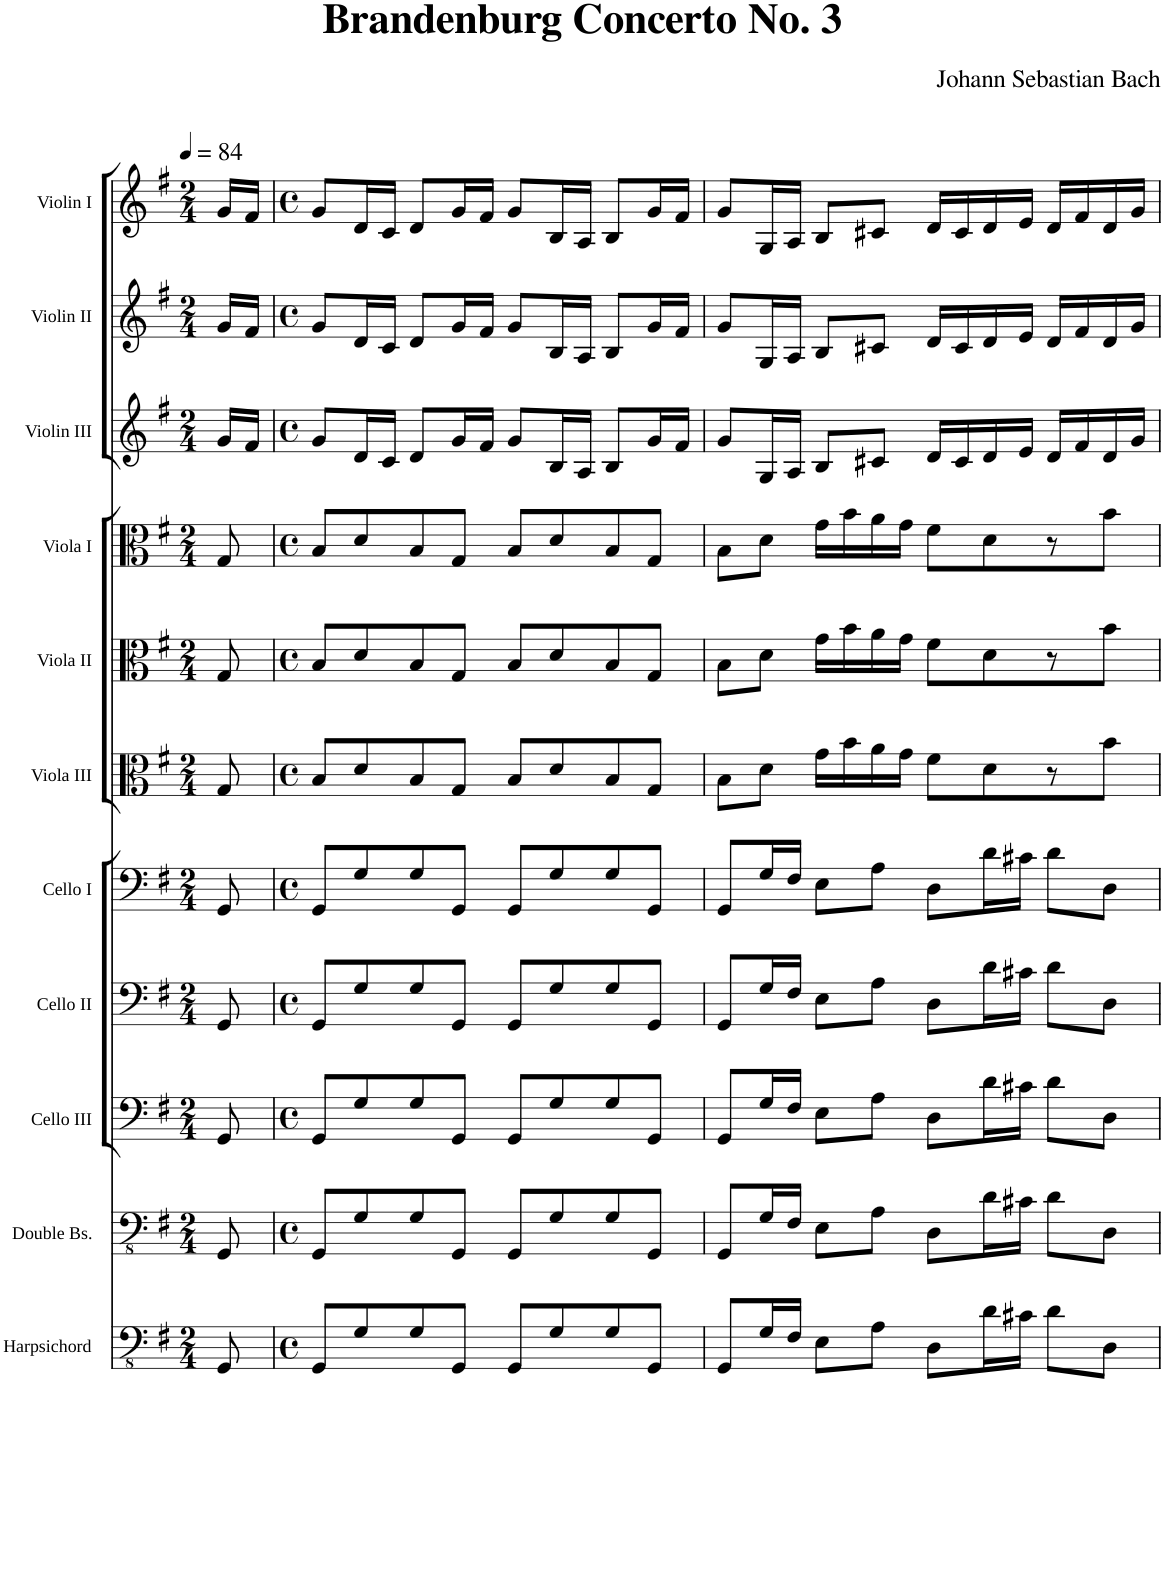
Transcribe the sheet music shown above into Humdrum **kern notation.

**kern	**kern	**kern	**kern	**kern	**kern	**kern	**kern	**kern	**kern	**kern
*part11	*part10	*part9	*part8	*part7	*part6	*part5	*part4	*part3	*part2	*part1
*staff11	*staff10	*staff9	*staff8	*staff7	*staff6	*staff5	*staff4	*staff3	*staff2	*staff1
*I"Harpsichord	*I"Double Bs.	*I"Cello III	*I"Cello II	*I"Cello I	*I"Viola III	*I"Viola II	*I"Viola I	*I"Violin III	*I"Violin II	*I"Violin I
*I'Hch.	*I'D. B.	*	*	*	*I'Vla. 3	*I'Vla. 2	*I'Vla. 1	*I'Vln. 3	*I'Vln. 2	*I'Vln. 1
*clefFv4	*clefFv4	*clefF4	*clefF4	*clefF4	*clefC3	*clefC3	*clefC3	*clefG2	*clefG2	*clefG2
*	*Trd7c12	*	*	*	*	*	*	*	*	*
*k[f#]	*k[f#]	*k[f#]	*k[f#]	*k[f#]	*k[f#]	*k[f#]	*k[f#]	*k[f#]	*k[f#]	*k[f#]
*G:	*G:	*G:	*G:	*G:	*G:	*G:	*G:	*G:	*G:	*G:
*M2/4	*M2/4	*M2/4	*M2/4	*M2/4	*M2/4	*M2/4	*M2/4	*M2/4	*M2/4	*M2/4
*MM84	*MM84	*MM84	*MM84	*MM84	*MM84	*MM84	*MM84	*MM84	*MM84	*MM84
=1	=1	=1	=1	=1	=1	=1	=1	=1	=1	=1
8GGG/	8GGG/	8GG/	8GG/	8GG/	8G/	8G/	8G/	16g/LL	16g/LL	16g/LL
.	.	.	.	.	.	.	.	16f#/JJ	16f#/JJ	16f#/JJ
=2	=2	=2	=2	=2	=2	=2	=2	=2	=2	=2
*M4/4	*M4/4	*M4/4	*M4/4	*M4/4	*M4/4	*M4/4	*M4/4	*M4/4	*M4/4	*M4/4
*met(c)	*met(c)	*met(c)	*met(c)	*met(c)	*met(c)	*met(c)	*met(c)	*met(c)	*met(c)	*met(c)
8GGG/L	8GGG/L	8GG/L	8GG/L	8GG/L	8B/L	8B/L	8B/L	8g/L	8g/L	8g/L
8GG/	8GG/	8G/	8G/	8G/	8d/	8d/	8d/	16d/L	16d/L	16d/L
.	.	.	.	.	.	.	.	16c/JJ	16c/JJ	16c/JJ
8GG/	8GG/	8G/	8G/	8G/	8B/	8B/	8B/	8d/L	8d/L	8d/L
8GGG/J	8GGG/J	8GG/J	8GG/J	8GG/J	8G/J	8G/J	8G/J	16g/L	16g/L	16g/L
.	.	.	.	.	.	.	.	16f#/JJ	16f#/JJ	16f#/JJ
8GGG/L	8GGG/L	8GG/L	8GG/L	8GG/L	8B/L	8B/L	8B/L	8g/L	8g/L	8g/L
8GG/	8GG/	8G/	8G/	8G/	8d/	8d/	8d/	16B/L	16B/L	16B/L
.	.	.	.	.	.	.	.	16A/JJ	16A/JJ	16A/JJ
8GG/	8GG/	8G/	8G/	8G/	8B/	8B/	8B/	8B/L	8B/L	8B/L
8GGG/J	8GGG/J	8GG/J	8GG/J	8GG/J	8G/J	8G/J	8G/J	16g/L	16g/L	16g/L
.	.	.	.	.	.	.	.	16f#/JJ	16f#/JJ	16f#/JJ
=3	=3	=3	=3	=3	=3	=3	=3	=3	=3	=3
8GGG/L	8GGG/L	8GG/L	8GG/L	8GG/L	8B\L	8B\L	8B\L	8g/L	8g/L	8g/L
16GG/L	16GG/L	16G/L	16G/L	16G/L	8d\J	8d\J	8d\J	16G/L	16G/L	16G/L
16FF#/JJ	16FF#/JJ	16F#/JJ	16F#/JJ	16F#/JJ	.	.	.	16A/JJ	16A/JJ	16A/JJ
8EE\L	8EE\L	8E\L	8E\L	8E\L	16g\LL	16g\LL	16g\LL	8B/L	8B/L	8B/L
.	.	.	.	.	16b\	16b\	16b\	.	.	.
8AA\J	8AA\J	8A\J	8A\J	8A\J	16a\	16a\	16a\	8c#X/J	8c#X/J	8c#X/J
.	.	.	.	.	16g\JJ	16g\JJ	16g\JJ	.	.	.
8DD\L	8DD\L	8D\L	8D\L	8D\L	8f#\L	8f#\L	8f#\L	16d/LL	16d/LL	16d/LL
.	.	.	.	.	.	.	.	16c#/	16c#/	16c#/
16D\L	16D\L	16d\L	16d\L	16d\L	8d\	8d\	8d\	16d/	16d/	16d/
16C#X\JJ	16C#X\JJ	16c#X\JJ	16c#X\JJ	16c#X\JJ	.	.	.	16e/JJ	16e/JJ	16e/JJ
8D\L	8D\L	8d\L	8d\L	8d\L	8r	8r	8r	16d/LL	16d/LL	16d/LL
.	.	.	.	.	.	.	.	16f#/	16f#/	16f#/
8DD\J	8DD\J	8D\J	8D\J	8D\J	8b\J	8b\J	8b\J	16d/	16d/	16d/
.	.	.	.	.	.	.	.	16g/JJ	16g/JJ	16g/JJ
=	=	=	=	=	=	=	=	=	=	=
*-	*-	*-	*-	*-	*-	*-	*-	*-	*-	*-
